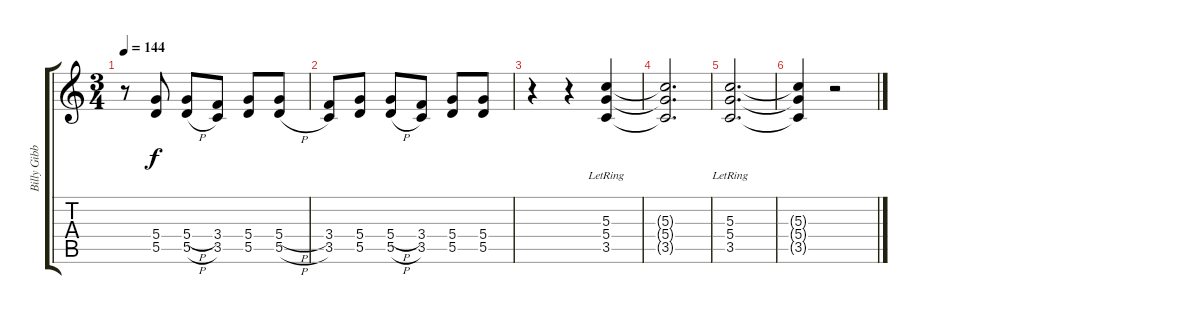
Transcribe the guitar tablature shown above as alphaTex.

\track ("Billy Gibbons rhythm" "Billy Gibb") {instrument distortionguitar}
\staff {score tabs}
\tuning (E4 B3 G3 D3 A2 E2) {hide}
\ts (3 4)
\tempo 144
\clef g2
\ks c
r.8{dy f} (5.4 5.5).8 (5.4{h} 5.5{h}).8 (3.4 3.5).8 (5.4 5.5).8 (5.4{h} 5.5{h}).8 |
(3.4 3.5).8 (5.4 5.5).8 (5.4{h} 5.5{h}).8 (3.4 3.5).8 (5.4 5.5).8 (5.4 5.5).8 |
r.4 r.4 (5.3{lr} 5.4{lr} 3.5{lr}).4 |
(5.3{t} 5.4{t} 3.5{t}).2{d} |
(5.3{lr} 5.4{lr} 3.5{lr}).2{d} |
(5.3{t} 5.4{t} 3.5{t}).4 r.2
